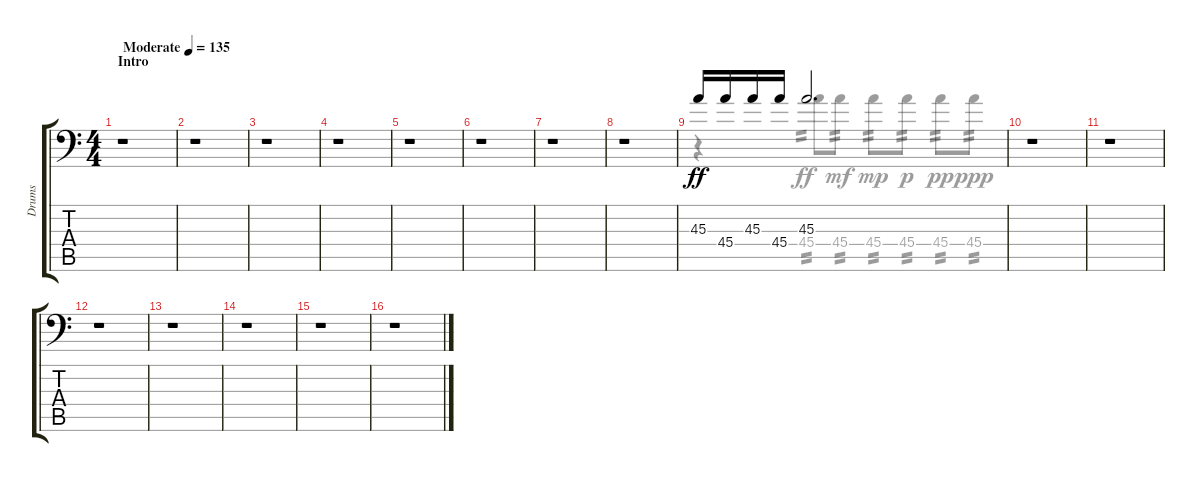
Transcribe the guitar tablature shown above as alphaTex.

\track ("Drums" "Drums") {instrument acousticgrandpiano}
\staff {score tabs}
\tuning (C-1 C-1 C-1 C-1 C-1 C-1) {hide}
\voice
\ts (4 4)
\section ("" "Intro")
\tempo (135 "Moderate")
\clef f4
\ks c
r.1{dy ff instrument acousticgrandpiano} |
r.1 |
r.1 |
r.1 |
r.1 |
r.1 |
r.1 |
r.1 |
45.3.16 45.4.16 45.3.16 45.4.16 45.3.2{d} |
r.1 |
r.1 |
r.1 |
r.1 |
r.1 |
r.1 |
r.1
\voice
\clef f4
\ottava regular
\simile none
\ks c
|
|
|
|
|
|
|
|
r.4 45.4.8{tp 2} 45.4.8{tp 2 dy mf} 45.4.8{tp 2 dy mp} 45.4.8{tp 2 dy p} 45.4.8{tp 2 dy pp} 45.4.8{tp 2 dy ppp} |
|
|
|
|
|
|
